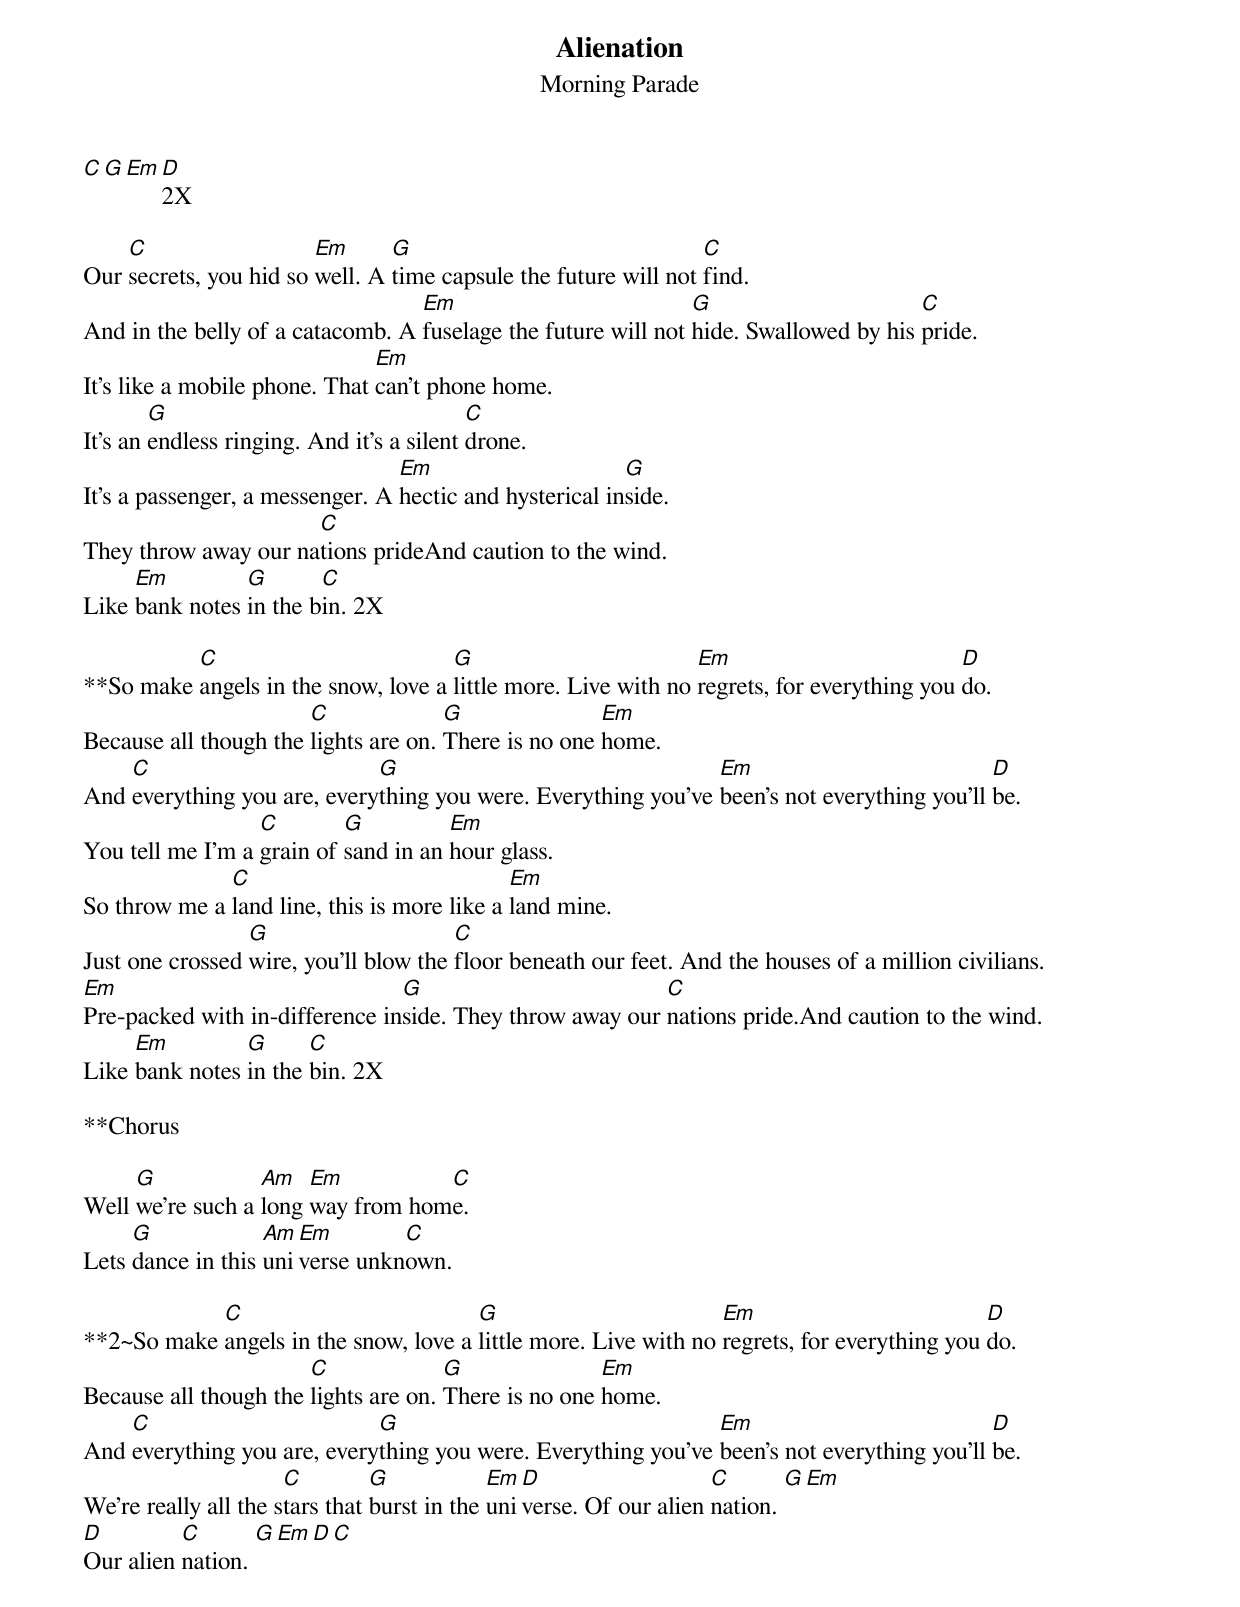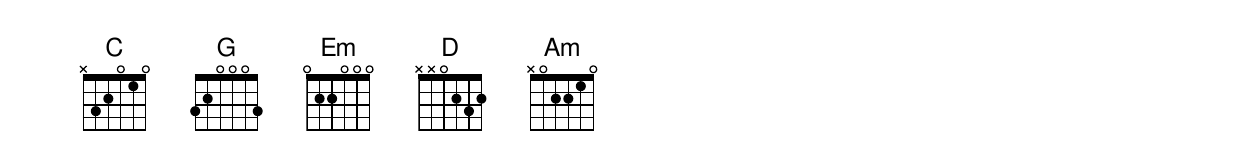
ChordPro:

{title:Alienation}
{subtitle:Morning Parade}
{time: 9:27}
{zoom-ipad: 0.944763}
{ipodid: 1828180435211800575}
{capo 1}

[C][G][Em][D]2X

Our [C]secrets, you hid so [Em]well. A [G]time capsule the future will not [C]find.
And in the belly of a catacomb. A [Em]fuselage the future will not [G]hide. Swallowed by his [C]pride.
It's like a mobile phone. That [Em]can't phone home.
It's an [G]endless ringing. And it's a silent [C]drone.
It's a passenger, a messenger. A [Em]hectic and hysterical in[G]side.
They throw away our na[C]tions prideAnd caution to the wind.
Like [Em]bank notes [G]in the b[C]in. 2X

**So make [C]angels in the snow, love a [G]little more. Live with no [Em]regrets, for everything you [D]do.
Because all though the [C]lights are on. [G]There is no one [Em]home.
And [C]everything you are, every[G]thing you were. Everything you've [Em]been's not everything you'll [D]be.
You tell me I'm a [C]grain of [G]sand in an [Em]hour glass.
So throw me a [C]land line, this is more like a [Em]land mine.
Just one crossed [G]wire, you'll blow the [C]floor beneath our feet. And the houses of a million civilians.
[Em]Pre-packed with in-difference in[G]side. They throw away our [C]nations pride.And caution to the wind.
Like [Em]bank notes [G]in the [C]bin. 2X

**Chorus

Well [G]we're such a [Am]long [Em]way from hom[C]e.
Lets [G]dance in this [Am]uni[Em]verse unkn[C]own.

**2~So make [C]angels in the snow, love a [G]little more. Live with no [Em]regrets, for everything you [D]do.
Because all though the [C]lights are on. [G]There is no one [Em]home.
And [C]everything you are, every[G]thing you were. Everything you've [Em]been's not everything you'll [D]be.
We're really all the s[C]tars that [G]burst in the [Em]uni[D]verse. Of our alien [C]nation. [G][Em]
[D]Our alien [C]nation. [G][Em][D][C]
